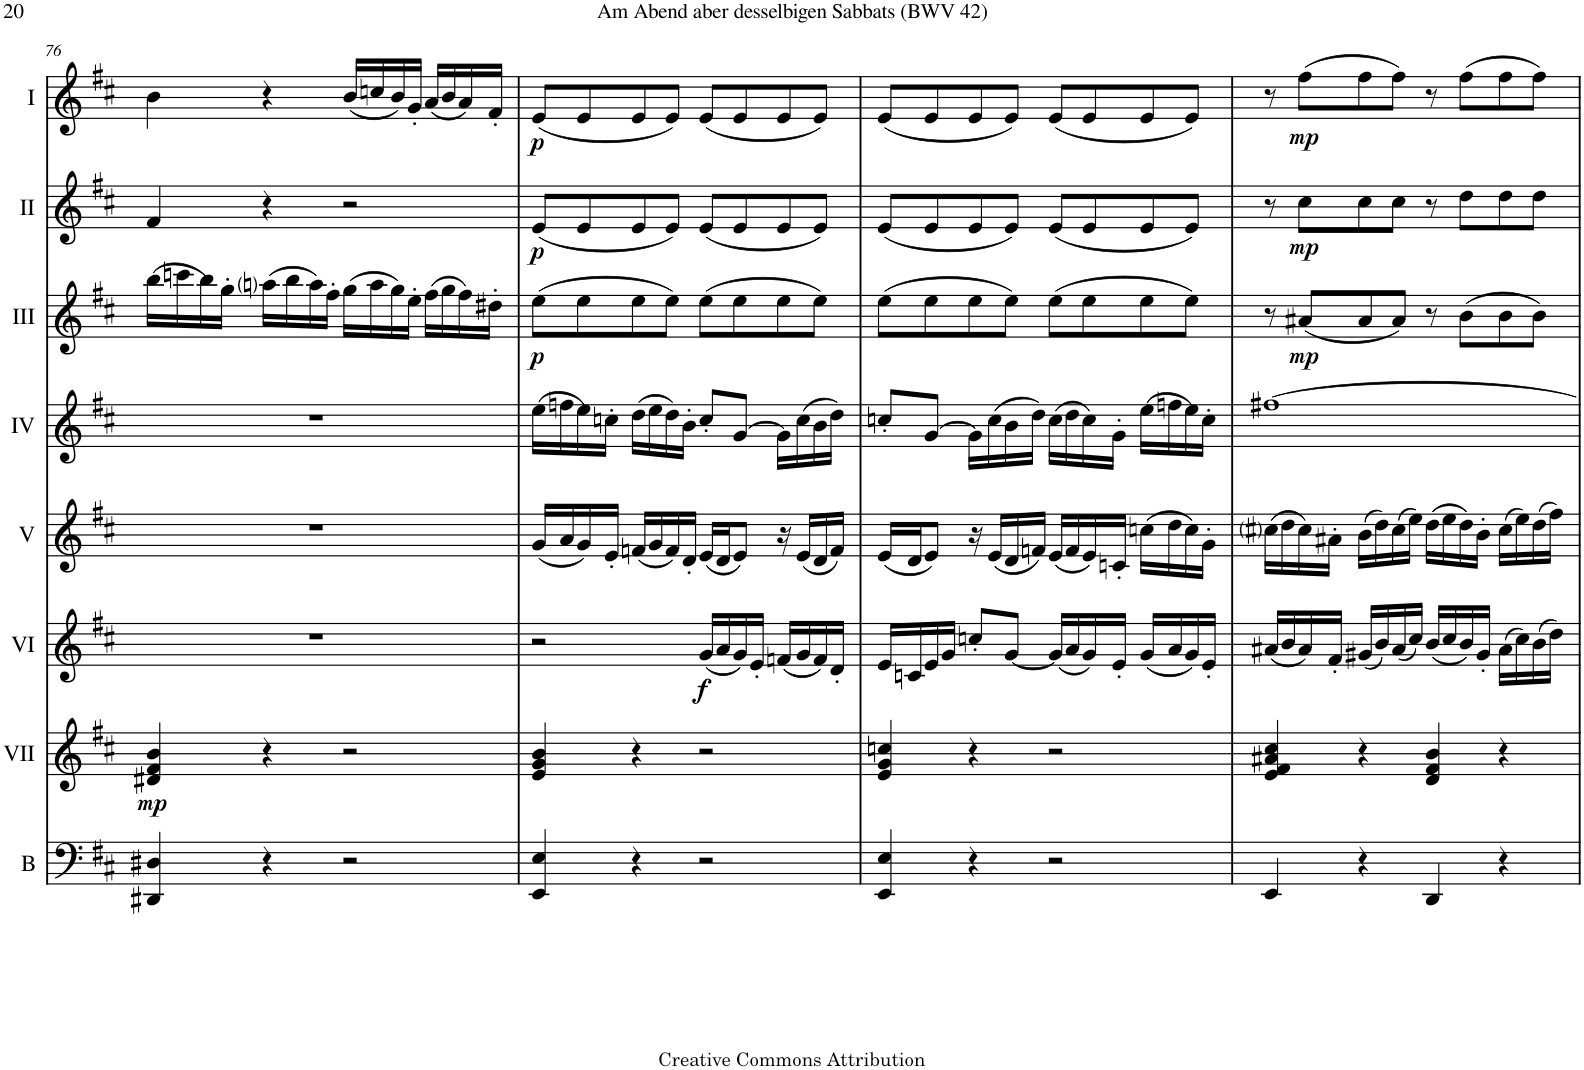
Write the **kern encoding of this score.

**kern	**kern	**dynam	**kern	**dynam	**kern	**kern	**kern	**dynam	**kern	**dynam	**kern	**dynam
*part8	*part7	*part7	*part6	*part6	*part5	*part4	*part3	*part3	*part2	*part2	*part1	*part1
*staff8	*staff7	*staff7	*staff6	*staff6	*staff5	*staff4	*staff3	*staff3	*staff2	*staff2	*staff1	*staff1
*I"Bass	*I"Acc. 7	*	*I"Acc. 6	*	*I"Acc. 5	*I"Acc. 4	*I"Acc. 3	*	*I"Acc. 2	*	*I"Acc. 1	*
*I'B	*	*	*	*	*	*	*	*	*	*	*	*
!!LO:PB:g=z
*clefF4	*clefG2	*	*clefG2	*	*clefG2	*clefG2	*clefG2	*	*clefG2	*	*clefG2	*
*Trd7c12	*	*	*Trd7c12	*	*	*	*Trd7c12	*	*	*	*	*
*k[f#c#]	*k[f#c#]	*	*k[f#c#]	*	*k[f#c#]	*k[f#c#]	*k[f#c#]	*	*k[f#c#]	*	*k[f#c#]	*
*M2/2	*M2/2	*	*M2/2	*	*M2/2	*M2/2	*M2/2	*	*M2/2	*	*M2/2	*
*met(c|)	*met(c|)	*	*met(c|)	*	*met(c|)	*met(c|)	*met(c|)	*	*met(c|)	*	*met(c|)	*
=76	=76	=76	=76	=76	=76	=76	=76	=76	=76	=76	=76	=76
!	!	!LO:DY:b	!	!	!	!	!	!	!	!	!	!
4DD#X/ 4D#X/	4d#X/ 4f#/ 4b/	mp	1r	.	1r	1r	(16bb\LL	.	4f#/	.	4b\	.
.	.	.	.	.	.	.	16cccn\	.	.	.	.	.
.	.	.	.	.	.	.	16bb\)	.	.	.	.	.
.	.	.	.	.	.	.	16gg'\JJ	.	.	.	.	.
4r	4r	.	.	.	.	.	(16aani\LL	.	4r	.	4r	.
.	.	.	.	.	.	.	16bb\	.	.	.	.	.
.	.	.	.	.	.	.	16aa\)	.	.	.	.	.
.	.	.	.	.	.	.	16ff#'\JJ	.	.	.	.	.
2r	2r	.	.	.	.	.	(16gg\LL	.	2r	.	(16b/LL	.
.	.	.	.	.	.	.	16aa\	.	.	.	16ccn/	.
.	.	.	.	.	.	.	16gg\)	.	.	.	16b/)	.
.	.	.	.	.	.	.	16ee'\JJ	.	.	.	16g'/JJ	.
.	.	.	.	.	.	.	(16ff#\LL	.	.	.	(16a/LL	.
.	.	.	.	.	.	.	16gg\	.	.	.	16b/	.
.	.	.	.	.	.	.	16ff#\)	.	.	.	16a/)	.
.	.	.	.	.	.	.	16dd#X'\JJ	.	.	.	16f#'/JJ	.
=77	=77	=77	=77	=77	=77	=77	=77	=77	=77	=77	=77	=77
!	!	!	!	!	!	!	!	!LO:DY:b	!	!LO:DY:b	!	!LO:DY:b
4EE/ 4E/	4e/ 4g/ 4b/	.	2r	.	(16g/LL	(16ee\LL	(8ee\L	p	(8e/L	p	(8e/L	p
.	.	.	.	.	16a/	16ffn\	.	.	.	.	.	.
.	.	.	.	.	16g/)	16ee\)	8ee\	.	8e/	.	8e/	.
.	.	.	.	.	16e'/JJ	16ccn'\JJ	.	.	.	.	.	.
4r	4r	.	.	.	(16fn/LL	(16dd\LL	8ee\	.	8e/	.	8e/	.
.	.	.	.	.	16g/	16ee\	.	.	.	.	.	.
.	.	.	.	.	16f/)	16dd\)	8ee\J)	.	8e/J)	.	8e/J)	.
.	.	.	.	.	16d'/JJ	16b'\JJ	.	.	.	.	.	.
!	!	!	!	!LO:DY:b	!	!	!	!	!	!	!	!
2r	2r	.	(16g/LL	f	(16e/LL	8cc'/L	(8ee\L	.	(8e/L	.	(8e/L	.
.	.	.	16a/	.	16d/J	.	.	.	.	.	.	.
.	.	.	16g/)	.	8e/J)	[8g/J	8ee\	.	8e/	.	8e/	.
.	.	.	16e'/JJ	.	.	.	.	.	.	.	.	.
.	.	.	(16fn/LL	.	16r	16g\LL]	8ee\	.	8e/	.	8e/	.
.	.	.	16g/	.	(16e/LL	(16cc\	.	.	.	.	.	.
.	.	.	16f/)	.	16d/	16b\	8ee\J)	.	8e/J)	.	8e/J)	.
.	.	.	16d'/JJ	.	16f/JJ)	16dd\JJ)	.	.	.	.	.	.
=78	=78	=78	=78	=78	=78	=78	=78	=78	=78	=78	=78	=78
4EE/ 4E/	4e/ 4g/ 4ccn/	.	16e/LL	.	(16e/LL	8ccn'/L	(8ee\L	.	(8e/L	.	(8e/L	.
.	.	.	16cn/	.	16d/J	.	.	.	.	.	.	.
.	.	.	16e/	.	8e/J)	[8g/J	8ee\	.	8e/	.	8e/	.
.	.	.	16g/JJ	.	.	.	.	.	.	.	.	.
4r	4r	.	8ccn'/L	.	16r	16g\LL]	8ee\	.	8e/	.	8e/	.
.	.	.	.	.	(16e/LL	(16cc\	.	.	.	.	.	.
.	.	.	[8g/J	.	16d/	16b\	8ee\J)	.	8e/J)	.	8e/J)	.
.	.	.	.	.	16fn/JJ)	16dd\JJ)	.	.	.	.	.	.
2r	2r	.	(16g/LL]	.	(16e/LL	(16cc\LL	(8ee\L	.	(8e/L	.	(8e/L	.
.	.	.	16a/	.	16f/	16dd\	.	.	.	.	.	.
.	.	.	16g/)	.	16e/)	16cc\)	8ee\	.	8e/	.	8e/	.
.	.	.	16e'/JJ	.	16cn'/JJ	16g'\JJ	.	.	.	.	.	.
.	.	.	(16g/LL	.	(16ccn\LL	(16ee\LL	8ee\	.	8e/	.	8e/	.
.	.	.	16a/	.	16dd\	16ffn\	.	.	.	.	.	.
.	.	.	16g/)	.	16cc\)	16ee\)	8ee\J)	.	8e/J)	.	8e/J)	.
.	.	.	16e'/JJ	.	16g'\JJ	16cc'\JJ	.	.	.	.	.	.
=79	=79	=79	=79	=79	=79	=79	=79	=79	=79	=79	=79	=79
4EE/	4e/ 4f#/ 4a#X/ 4cc#/	.	(16a#X/LL	.	(16cc#i\LL	[1ff#X	8r	.	8r	.	8r	.
.	.	.	16b/	.	16dd\	.	.	.	.	.	.	.
!	!	!	!	!	!	!	!	!LO:DY:b	!	!LO:DY:b	!	!LO:DY:b
.	.	.	16a#/)	.	16cc#\)	.	(8a#X/L	mp	8cc#\L	mp	(8ff#\L	mp
.	.	.	16f#'/JJ	.	16a#X'\JJ	.	.	.	.	.	.	.
4r	4r	.	(16g#X/LL	.	(16b\LL	.	8a#/	.	8cc#\	.	8ff#\	.
.	.	.	16b/)	.	16dd\)	.	.	.	.	.	.	.
.	.	.	(16a#/	.	(16cc#\	.	8a#/J)	.	8cc#\J	.	8ff#\J)	.
.	.	.	16cc#/JJ)	.	16ee\JJ)	.	.	.	.	.	.	.
4DD/	4d/ 4f#/ 4b/	.	(16b/LL	.	(16dd\LL	.	8r	.	8r	.	8r	.
.	.	.	16cc#/	.	16ee\	.	.	.	.	.	.	.
.	.	.	16b/)	.	16dd\)	.	(8b\L	.	8dd\L	.	(8ff#\L	.
.	.	.	16g#'/JJ	.	16b'\JJ	.	.	.	.	.	.	.
4r	4r	.	(16a#\LL	.	(16cc#\LL	.	8b\	.	8dd\	.	8ff#\	.
.	.	.	16cc#\)	.	16ee\)	.	.	.	.	.	.	.
.	.	.	(16b\	.	(16dd\	.	8b\J)	.	8dd\J	.	8ff#\J)	.
.	.	.	16dd\JJ)	.	16ff#\JJ)	.	.	.	.	.	.	.
=	=	=	=	=	=	=	=	=	=	=	=	=
*-	*-	*-	*-	*-	*-	*-	*-	*-	*-	*-	*-	*-
